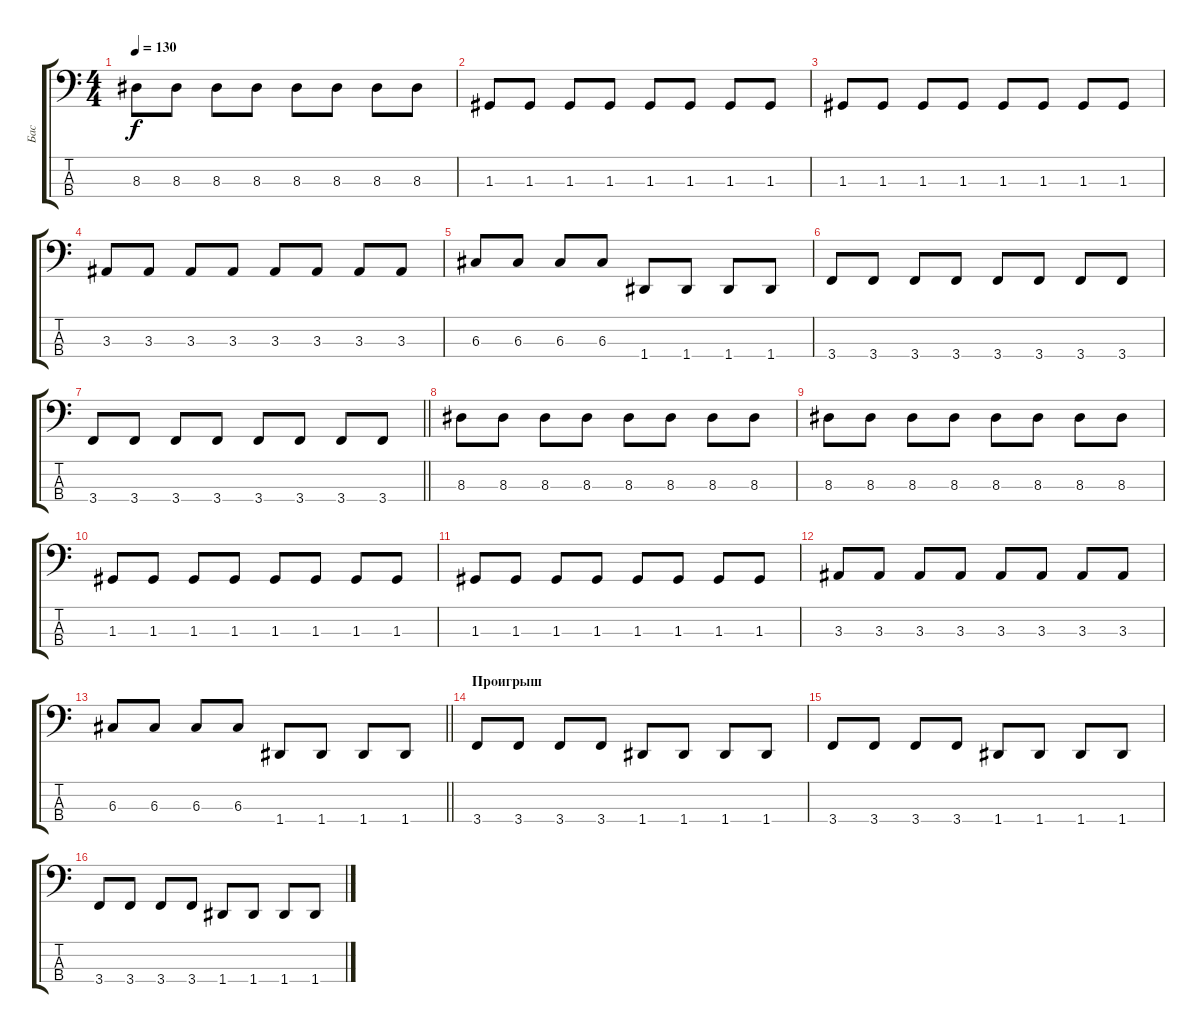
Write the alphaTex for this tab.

\track ("Бас" "Бас") {instrument electricbassfinger}
\staff {score tabs}
\tuning (F2 C2 G1 D1) {hide}
\ts (4 4)
\tempo 130
\clef f4
\ks c
8.3.8{dy f} 8.3.8 8.3.8 8.3.8 8.3.8 8.3.8 8.3.8 8.3.8 |
1.3.8 1.3.8 1.3.8 1.3.8 1.3.8 1.3.8 1.3.8 1.3.8 |
1.3.8 1.3.8 1.3.8 1.3.8 1.3.8 1.3.8 1.3.8 1.3.8 |
3.3.8 3.3.8 3.3.8 3.3.8 3.3.8 3.3.8 3.3.8 3.3.8 |
6.3.8 6.3.8 6.3.8 6.3.8 1.4.8 1.4.8 1.4.8 1.4.8 |
3.4.8 3.4.8 3.4.8 3.4.8 3.4.8 3.4.8 3.4.8 3.4.8 |
\barLineRight lightlight
3.4.8 3.4.8 3.4.8 3.4.8 3.4.8 3.4.8 3.4.8 3.4.8 |
8.3.8 8.3.8 8.3.8 8.3.8 8.3.8 8.3.8 8.3.8 8.3.8 |
8.3.8 8.3.8 8.3.8 8.3.8 8.3.8 8.3.8 8.3.8 8.3.8 |
1.3.8 1.3.8 1.3.8 1.3.8 1.3.8 1.3.8 1.3.8 1.3.8 |
1.3.8 1.3.8 1.3.8 1.3.8 1.3.8 1.3.8 1.3.8 1.3.8 |
3.3.8 3.3.8 3.3.8 3.3.8 3.3.8 3.3.8 3.3.8 3.3.8 |
\barLineRight lightlight
6.3.8 6.3.8 6.3.8 6.3.8 1.4.8 1.4.8 1.4.8 1.4.8 |
\section ("" "Проигрыш")
3.4.8 3.4.8 3.4.8 3.4.8 1.4.8 1.4.8 1.4.8 1.4.8 |
3.4.8 3.4.8 3.4.8 3.4.8 1.4.8 1.4.8 1.4.8 1.4.8 |
3.4.8 3.4.8 3.4.8 3.4.8 1.4.8 1.4.8 1.4.8 1.4.8
